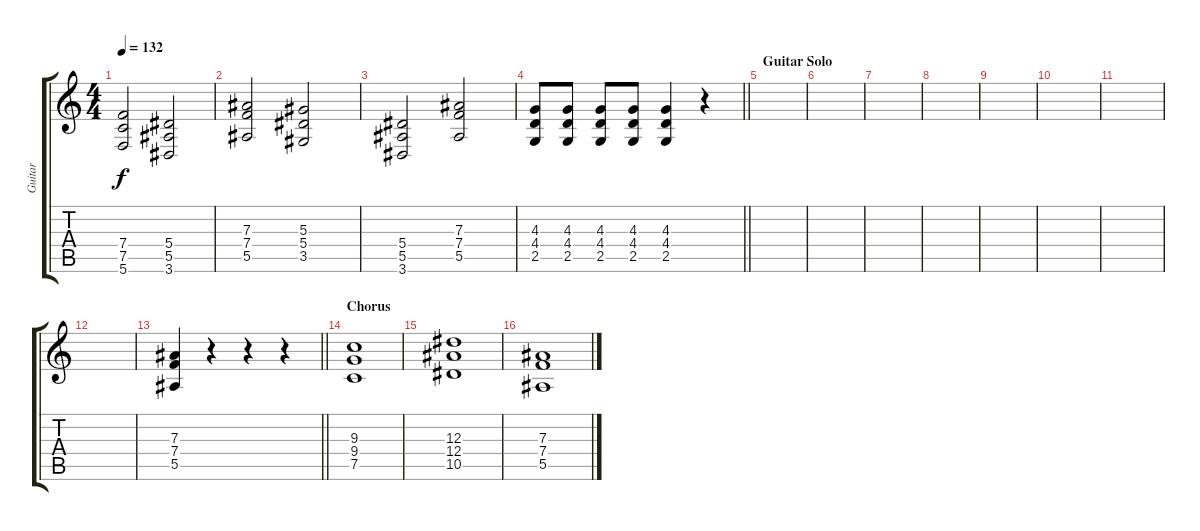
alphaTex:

\track ("Guitar" "Guitar") {instrument distortionguitar}
\staff {score tabs}
\tuning (C4 G3 Eb3 Bb2 F2 C2) {hide}
\ts (4 4)
\tempo 132
\clef g2
\ks c
(7.4 7.5 5.6).2{dy f} (5.4 5.5 3.6).2 |
(7.3 7.4 5.5).2 (5.3 5.4 3.5).2 |
(5.4 5.5 3.6).2 (7.3 7.4 5.5).2 |
\barLineRight lightlight
(4.3 4.4 2.5).8 (4.3 4.4 2.5).8 (4.3 4.4 2.5).8 (4.3 4.4 2.5).8 (4.3 4.4 2.5).4 r.4 |
\section ("" "Guitar Solo")
|
|
|
|
|
|
|
|
\barLineRight lightlight
(7.3 7.4 5.5).4 r.4 r.4 r.4 |
\section ("" "Chorus")
(9.3 9.4 7.5).1 |
(12.3 12.4 10.5).1 |
(7.3 7.4 5.5).1
